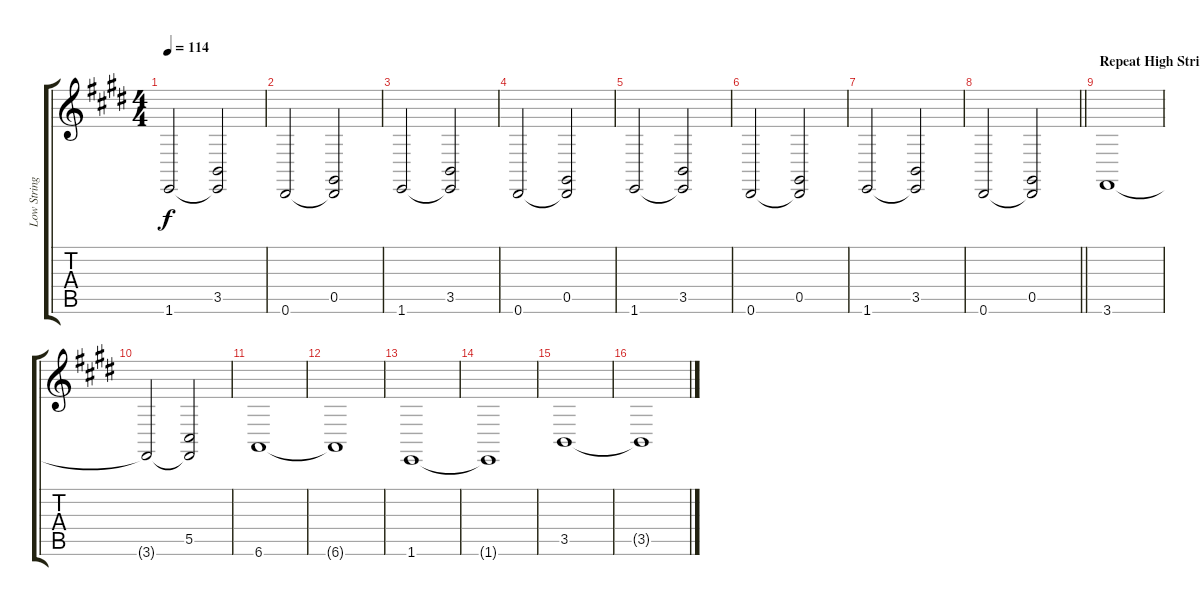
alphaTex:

\track ("Low Strings 1" "Low String") {instrument stringensemble1}
\staff {score tabs}
\tuning (Eb4 Bb3 Gb3 Db3 Ab2 Eb2) {hide}
\ts (4 4)
\tempo 114
\clef g2
\ks e
1.6.2{dy f} (3.5 1.6{t}).2 |
0.6.2 (0.5 0.6{t}).2 |
1.6.2 (3.5 1.6{t}).2 |
0.6.2 (0.5 0.6{t}).2 |
1.6.2 (3.5 1.6{t}).2 |
0.6.2 (0.5 0.6{t}).2 |
1.6.2 (3.5 1.6{t}).2 |
\barLineRight lightlight
0.6.2 (0.5 0.6{t}).2 |
\section ("" "Repeat High Strings In")
3.6.1 |
3.6{t}.2 (5.5 3.6{t}).2 |
6.6.1 |
6.6{t}.1 |
1.6.1 |
1.6{t}.1 |
3.5.1 |
3.5{t}.1
